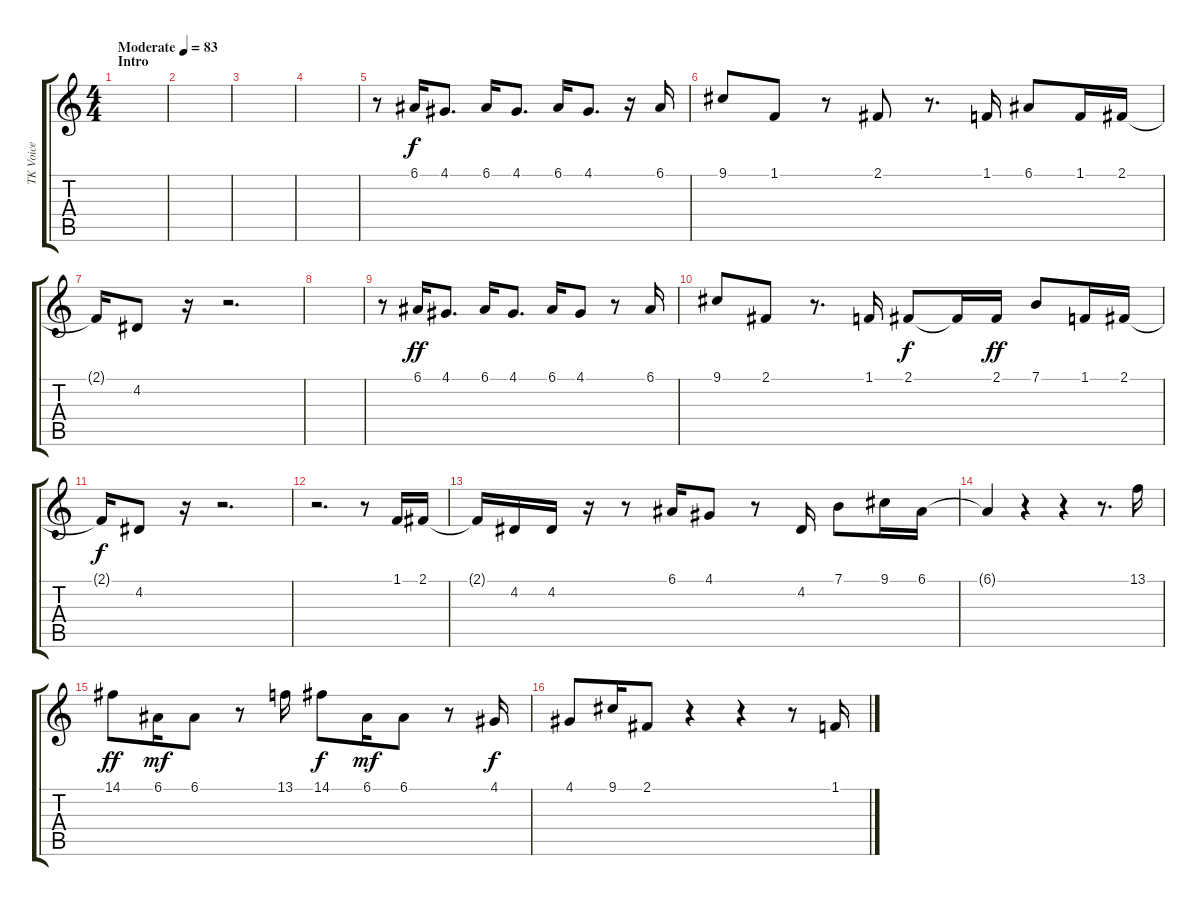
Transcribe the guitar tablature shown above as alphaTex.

\track ("TK Voice" "TK Voice") {instrument synthvoice}
\staff {score tabs}
\tuning (E4 B3 G3 D3 A2 E2) {hide}
\ts (4 4)
\section ("" "Intro")
\tempo (83 "Moderate")
\clef g2
\ks c
|
|
|
|
r.8 6.1.16 4.1.8{d} 6.1.16 4.1.8{d} 6.1.16 4.1.8{d} r.16 6.1.16 |
9.1.8 1.1.8 r.8 2.1.8 r.8{d} 1.1.16 6.1.8 1.1.16 2.1.16 |
2.1{t}.16{dy f} 4.2.8 r.16 r.2{d} |
|
r.8 6.1.16{dy ff} 4.1.8{d} 6.1.16 4.1.8{d} 6.1.16 4.1.8 r.8 6.1.16 |
9.1.8 2.1.8 r.8{d} 1.1.16 2.1.8{dy f} 2.1{t}.16 2.1.16{dy ff} 7.1.8 1.1.16 2.1.16 |
2.1{t}.16{dy f} 4.2.8 r.16 r.2{d} |
r.2{d} r.8 1.1.16 2.1.16 |
2.1{t}.16 4.2.16 4.2.16 r.16 r.8 6.1.16 4.1.8 r.8 4.2.16 7.1.8 9.1.16 6.1.16 |
6.1{t}.4 r.4 r.4 r.8{d} 13.1.16 |
14.1.8{dy ff} 6.1.16{dy mf} 6.1.8 r.8 13.1.16 14.1.8{dy f} 6.1.16{dy mf} 6.1.8 r.8 4.1.16{dy f} |
4.1.8 9.1.16 2.1.8 r.4 r.4 r.8 1.1.16
